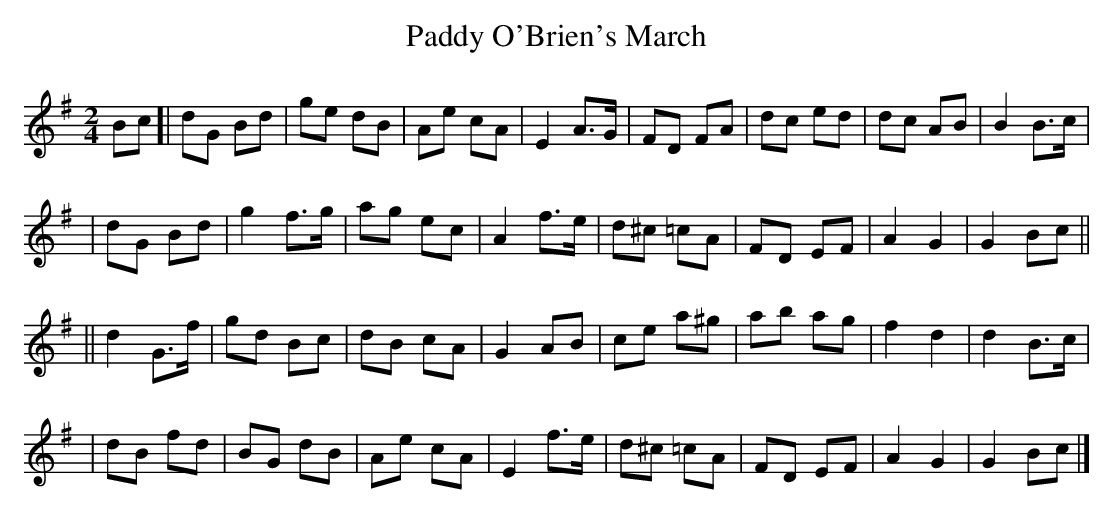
X:1
T:Paddy O'Brien's March
M:2/4
L:1/8
K:G
Bc \
[| dG Bd  | ge dB  | Ae cA | E2 A>G | FD  FA  | dc ed | dc AB | B2 B>c |
|  dG Bd  | g2 f>g | ag ec | A2 f>e | d^c =cA | FD EF | A2 G2 | G2 Bc ||
|| d2 G>f | gd Bc  | dB cA | G2 AB  | ce  a^g | ab ag | f2 d2 | d2 B>c |
|  dB fd  | BG dB  | Ae cA | E2 f>e | d^c =cA | FD EF | A2 G2 | G2 Bc |]
